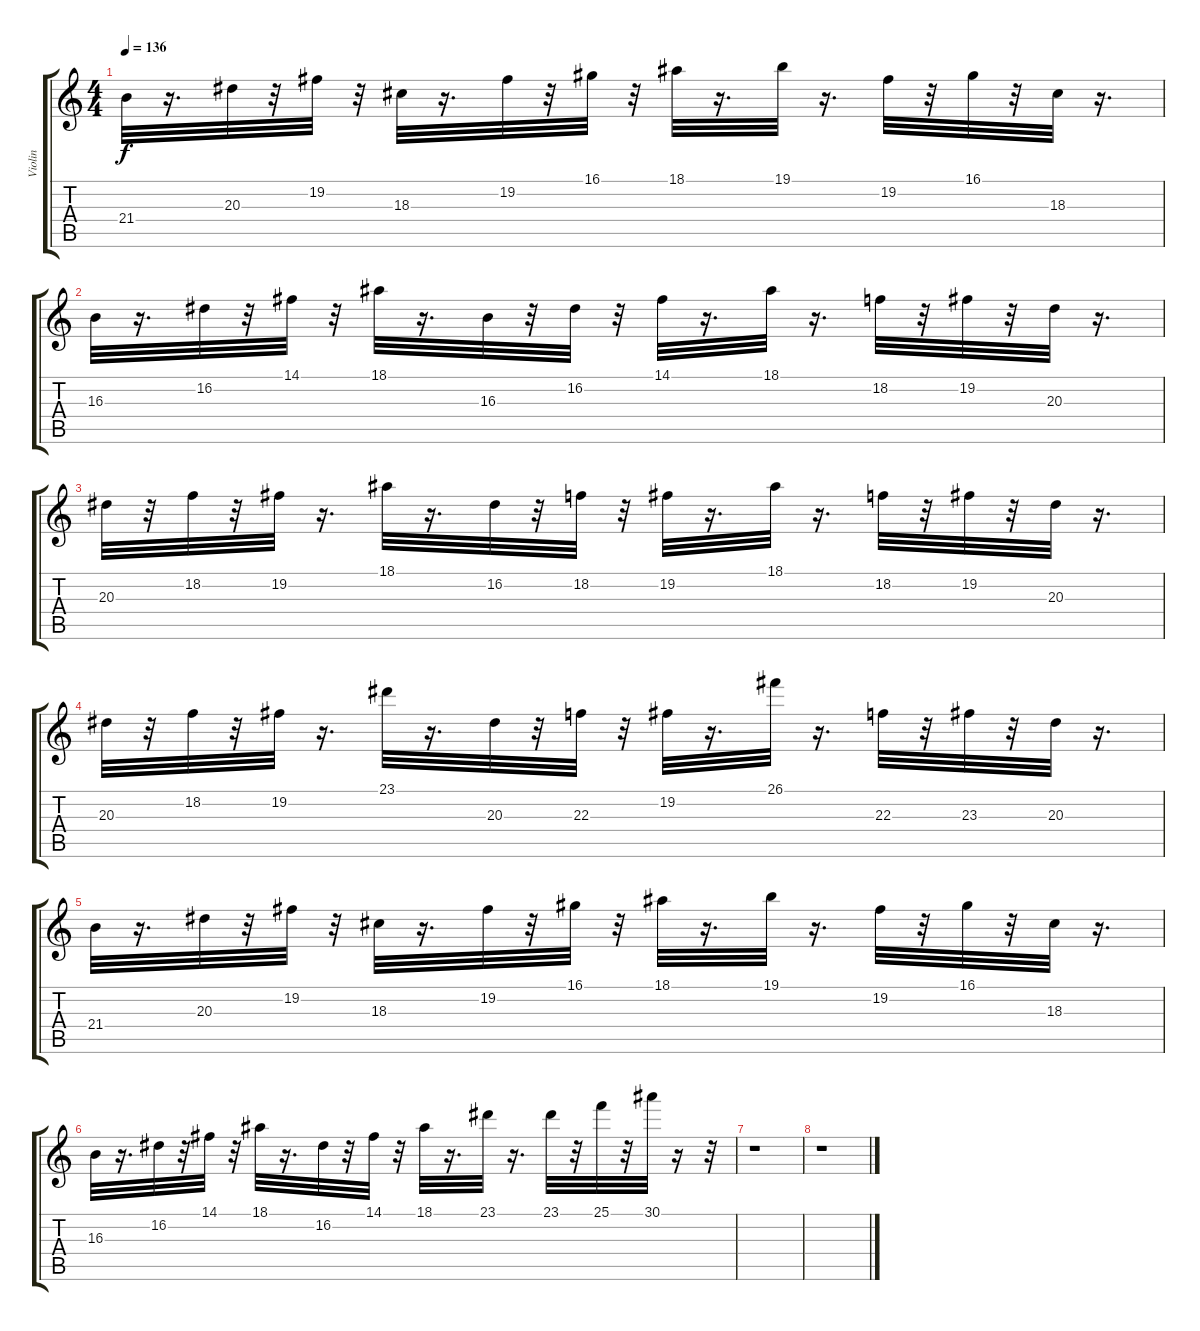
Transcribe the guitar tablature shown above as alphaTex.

\track ("Violin" "Violin") {instrument violin}
\staff {score tabs}
\tuning (E4 B3 G3 D3 A2 E2) {hide}
\ts (4 4)
\tempo 136
\clef g2
\ks c
21.4.32{dy f} r.16{d} 20.3.32 r.32 19.2.32 r.32 18.3.32 r.16{d} 19.2.32 r.32 16.1.32 r.32 18.1.32 r.16{d} 19.1.32 r.16{d} 19.2.32 r.32 16.1.32 r.32 18.3.32 r.16{d} |
16.3.32 r.16{d} 16.2.32 r.32 14.1.32 r.32 18.1.32 r.16{d} 16.3.32 r.32 16.2.32 r.32 14.1.32 r.16{d} 18.1.32 r.16{d} 18.2.32 r.32 19.2.32 r.32 20.3.32 r.16{d} |
20.3.32 r.32 18.2.32 r.32 19.2.32 r.16{d} 18.1.32 r.16{d} 16.2.32 r.32 18.2.32 r.32 19.2.32 r.16{d} 18.1.32 r.16{d} 18.2.32 r.32 19.2.32 r.32 20.3.32 r.16{d} |
20.3.32 r.32 18.2.32 r.32 19.2.32 r.16{d} 23.1.32 r.16{d} 20.3.32 r.32 22.3.32 r.32 19.2.32 r.16{d} 26.1.32 r.16{d} 22.3.32 r.32 23.3.32 r.32 20.3.32 r.16{d} |
21.4.32 r.16{d} 20.3.32 r.32 19.2.32 r.32 18.3.32 r.16{d} 19.2.32 r.32 16.1.32 r.32 18.1.32 r.16{d} 19.1.32 r.16{d} 19.2.32 r.32 16.1.32 r.32 18.3.32 r.16{d} |
16.3.32 r.16{d} 16.2.32 r.32 14.1.32 r.32 18.1.32 r.16{d} 16.2.32 r.32 14.1.32 r.32 18.1.32 r.16{d} 23.1.32 r.16{d} 23.1.32 r.32 25.1.32 r.32 30.1.32 r.16 r.32 |
r.1 |
r.1
